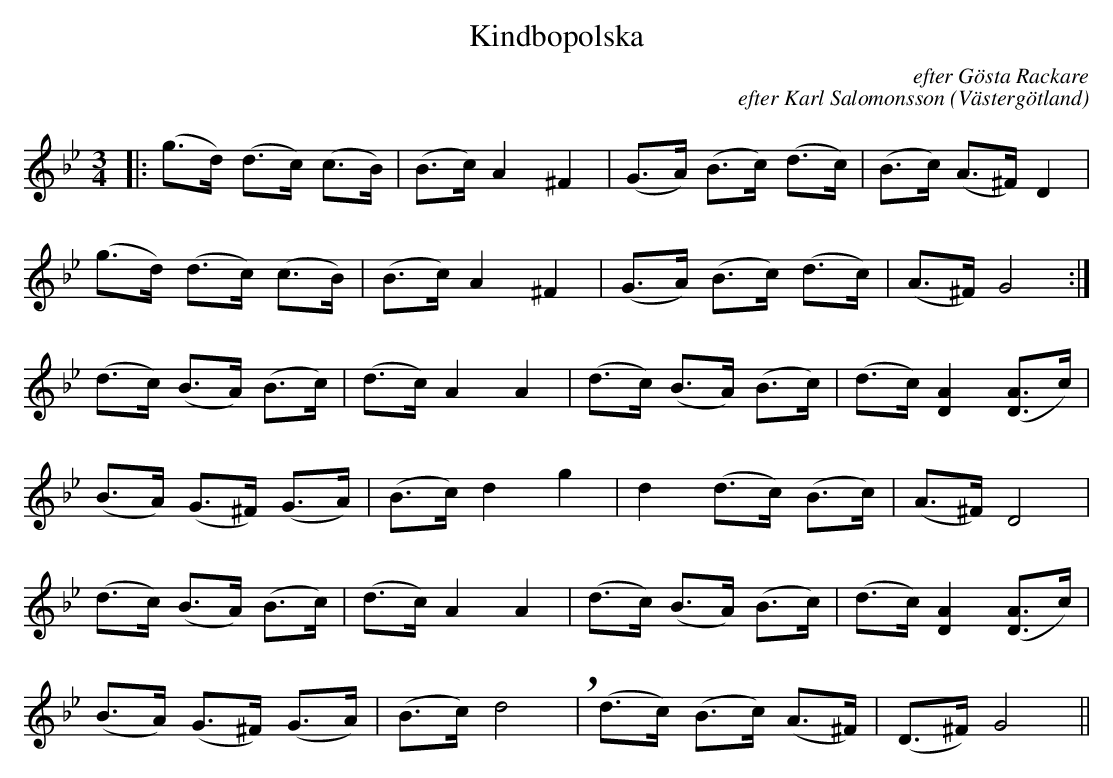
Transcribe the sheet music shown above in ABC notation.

X:1
T:Kindbopolska
O:Västergötland
C:efter Gösta Rackare
C:efter Karl Salomonsson
M:3/4
L:1/8
K:Gm
|:(g>d) (d>c) (c>B) | (B>c) A2 ^F2 | (G>A) (B>c) (d>c) | (B>c) (A>^F) D2 |
(g>d) (d>c) (c>B) | (B>c) A2 ^F2 | (G>A) (B>c) (d>c) | (A>^F) G4 :|
(d>c) (B>A) (B>c) | (d>c) A2A2 | (d>c) (B>A) (B>c) | (d>c) [DA]2 ([DA]>c) |
(B>A) (G>^F) (G>A) | (B>c) d2g2 | d2 (d>c) (B>c) | (A>^F) D4 |
(d>c) (B>A) (B>c) | (d>c) A2A2 | (d>c) (B>A) (B>c) | (d>c) [DA]2 ([DA]>c) |
(B>A) (G>^F) (G>A) | (B>c) d4 !breath!| (d>c) (B>c) (A>^F) | (D>^F)G4 ||
